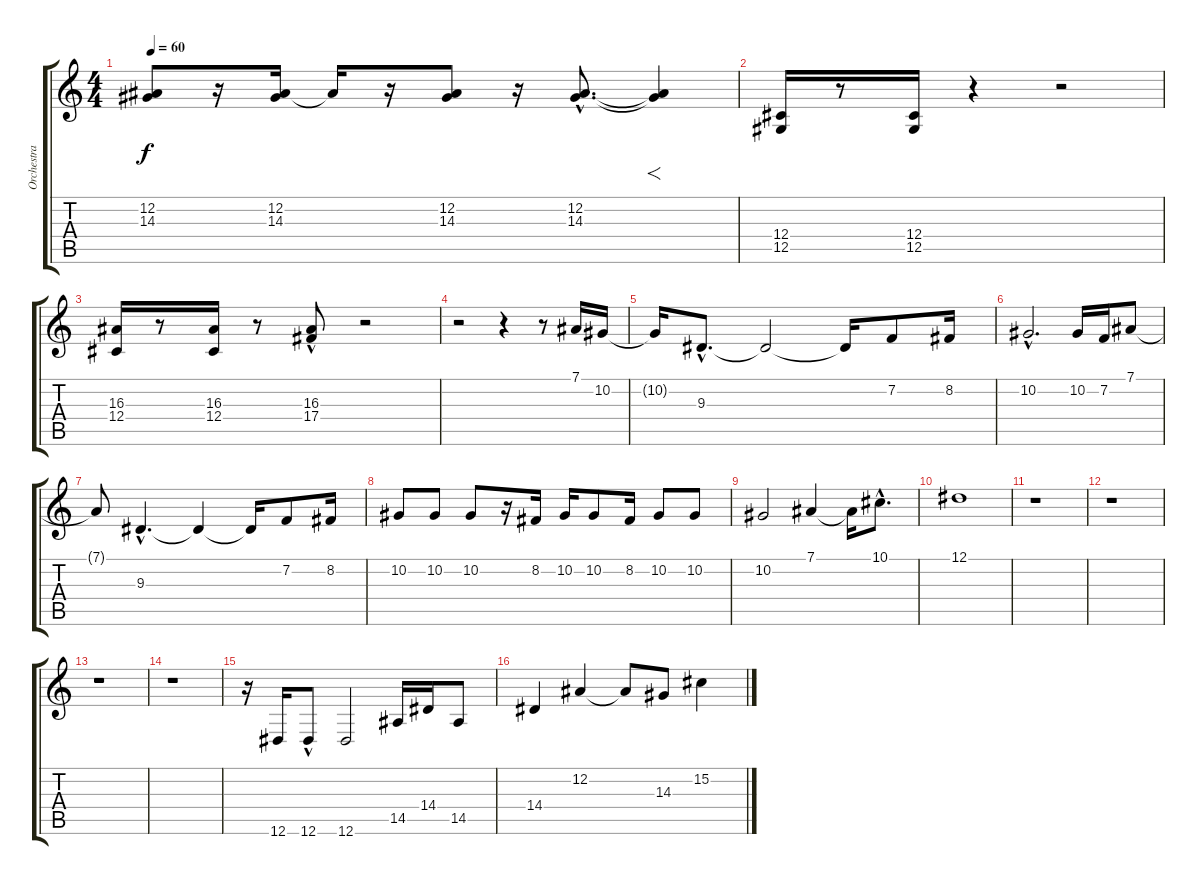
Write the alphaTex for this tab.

\track ("Orchestra" "Orchestra") {instrument stringensemble2}
\staff {score tabs}
\tuning (Eb4 Bb3 Gb3 Db3 Ab2 Eb2) {hide}
\ts (4 4)
\tempo 60
\clef g2
\ks c
(12.2 14.3).8{dy f} r.16 (12.2 14.3).16 12.2{t}.16 r.16 (12.2 14.3).8 r.16 (12.2{hac} 14.3{hac}).8{d} (12.2{t} 14.3{t}).4{f} |
(12.4 12.5).16 r.8 (12.4 12.5).16 r.4 r.2 |
(16.3 12.4).16 r.8 (16.3 12.4).16 r.8 (16.3 17.4{hac}).8 r.2 |
r.2 r.4 r.8 7.1.16 10.2.16 |
10.2{t}.16 9.3{hac}.8{d volume 12} 9.3{t}.2 9.3{t}.16 7.2.8 8.2.16 |
10.2{hac}.2{d} 10.2.16 7.2.16 7.1.8 |
7.1{t}.8 9.3{hac}.4{d} 9.3{t}.4 9.3{t}.16 7.2.8 8.2.16 |
10.2.8 10.2.8 10.2.8 r.16 8.2.16 10.2.16 10.2.8 8.2.16 10.2.8 10.2.8 |
10.2.2 7.1.4 7.1{t}.16 10.1{hac}.8{d} |
12.1.1 |
r.1 |
r.1 |
r.1 |
r.1 |
r.16 12.6.16 12.6{hac}.8 12.6.2 14.5.16 14.4.16 14.5.8 |
14.4.4 12.2.4 12.2{t}.8 14.3.8 15.2.4
